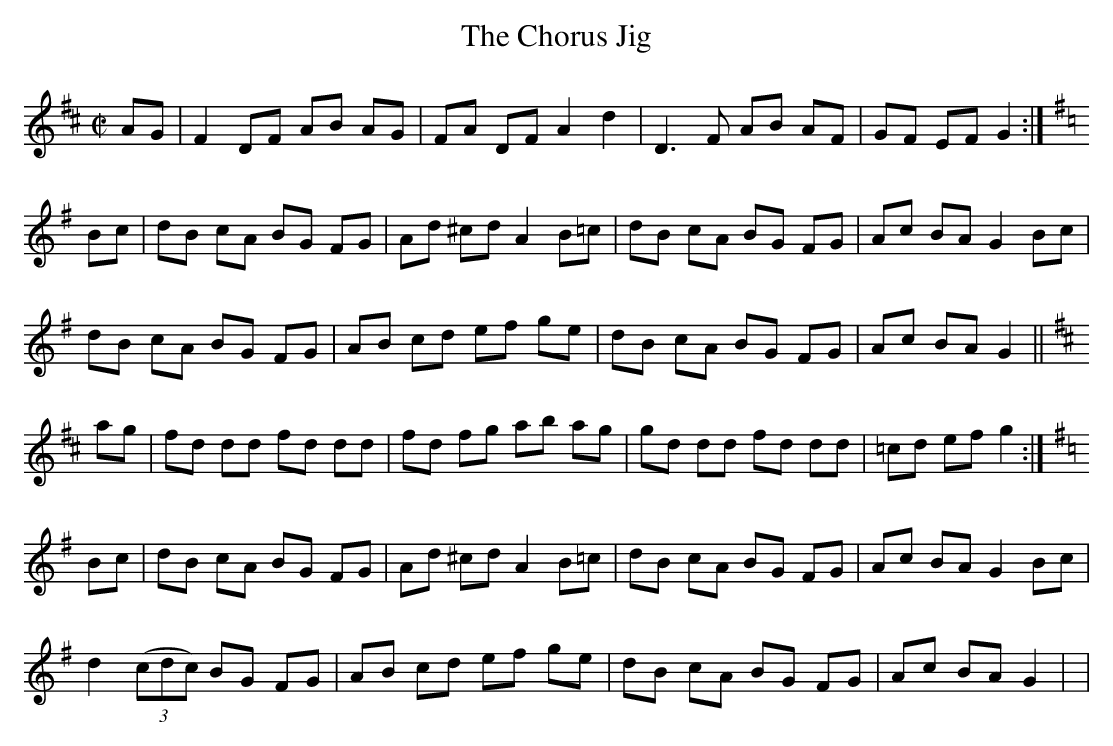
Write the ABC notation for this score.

X:1
T:The Chorus Jig
M:C|
K:D
AG|F2 DF AB AG|FA DF A2 d2|D3 F AB AF|GF EF G2 :|
K:G
Bc|dB cA BG FG|Ad ^cd A2 B=c|dB cA BG FG|Ac BA G2 Bc|
dB cA BG FG|AB cd ef ge|dB cA BG FG|Ac BA G2 ||
K:D
ag|fd dd fd dd|fd fg ab ag|gd dd fd dd|=cd ef g2 :|
K:G
Bc|dB cA BG FG|Ad ^cd A2 B=c|dB cA BG FG|Ac BA G2 Bc|
d2 ((3cdc) BG FG|AB cd ef ge|dB cA BG FG|Ac BA G2 |>|
